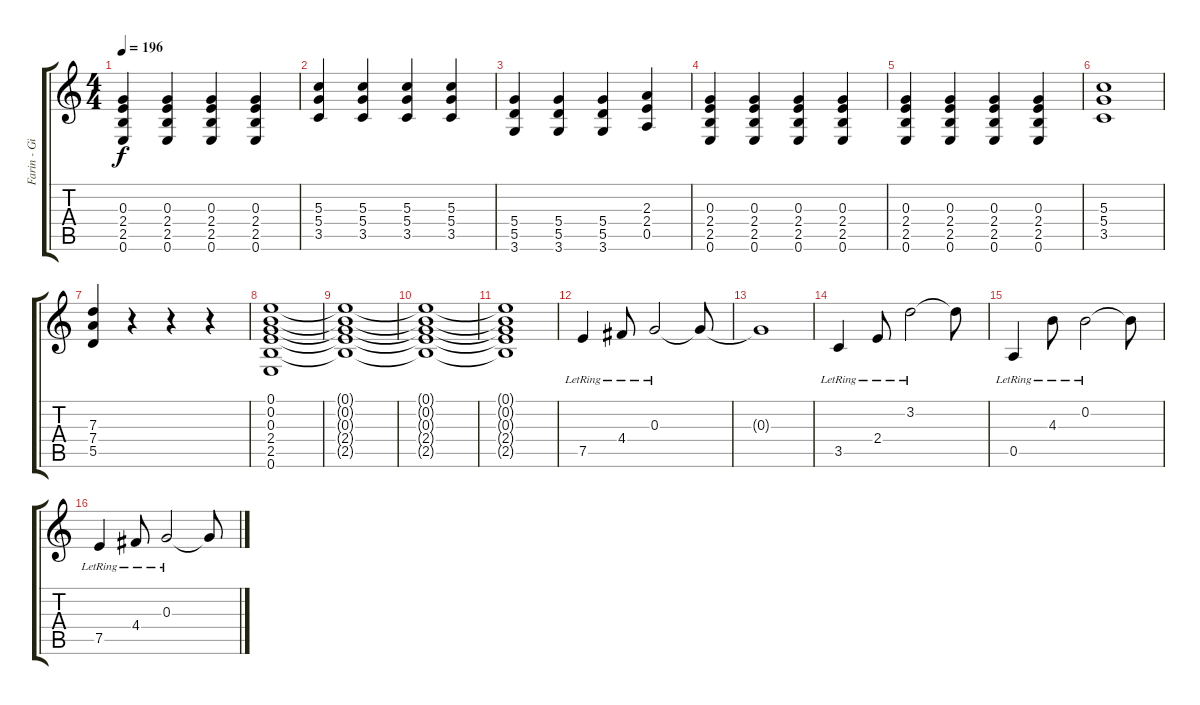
\track ("Farin - Gitarre (Overdriven)" "Farin - Gi") {instrument overdrivenguitar}
\staff {score tabs}
\tuning (E4 B3 G3 D3 A2 E2) {hide}
\ts (4 4)
\tempo 196
\clef g2
\ks c
(0.3 2.4 2.5 0.6).4{dy f} (0.3 2.4 2.5 0.6).4 (0.3 2.4 2.5 0.6).4 (0.3 2.4 2.5 0.6).4 |
(5.3 5.4 3.5).4 (5.3 5.4 3.5).4 (5.3 5.4 3.5).4 (5.3 5.4 3.5).4 |
(5.4 5.5 3.6).4 (5.4 5.5 3.6).4 (5.4 5.5 3.6).4 (2.3 2.4 0.5).4 |
(0.3 2.4 2.5 0.6).4 (0.3 2.4 2.5 0.6).4 (0.3 2.4 2.5 0.6).4 (0.3 2.4 2.5 0.6).4 |
(0.3 2.4 2.5 0.6).4 (0.3 2.4 2.5 0.6).4 (0.3 2.4 2.5 0.6).4 (0.3 2.4 2.5 0.6).4 |
(5.3 5.4 3.5).1 |
(7.3 7.4 5.5).4 r.4 r.4 r.4 |
(0.1 0.2 0.3 2.4 2.5 0.6).1 |
(0.1{t} 0.2{t} 0.3{t} 2.4{t} 2.5{t}).1 |
(0.1{t} 0.2{t} 0.3{t} 2.4{t} 2.5{t}).1 |
(0.1{t} 0.2{t} 0.3{t} 2.4{t} 2.5{t}).1 |
7.5{lr}.4{instrument electricguitarclean} 4.4{lr}.8 0.3{lr}.2 0.3{t}.8 |
0.3{t}.1 |
3.5{lr}.4 2.4{lr}.8 3.2{lr}.2 3.2{t}.8 |
0.5{lr}.4 4.3{lr}.8 0.2{lr}.2 0.2{t}.8 |
7.5{lr}.4 4.4{lr}.8 0.3{lr}.2 0.3{t}.8
